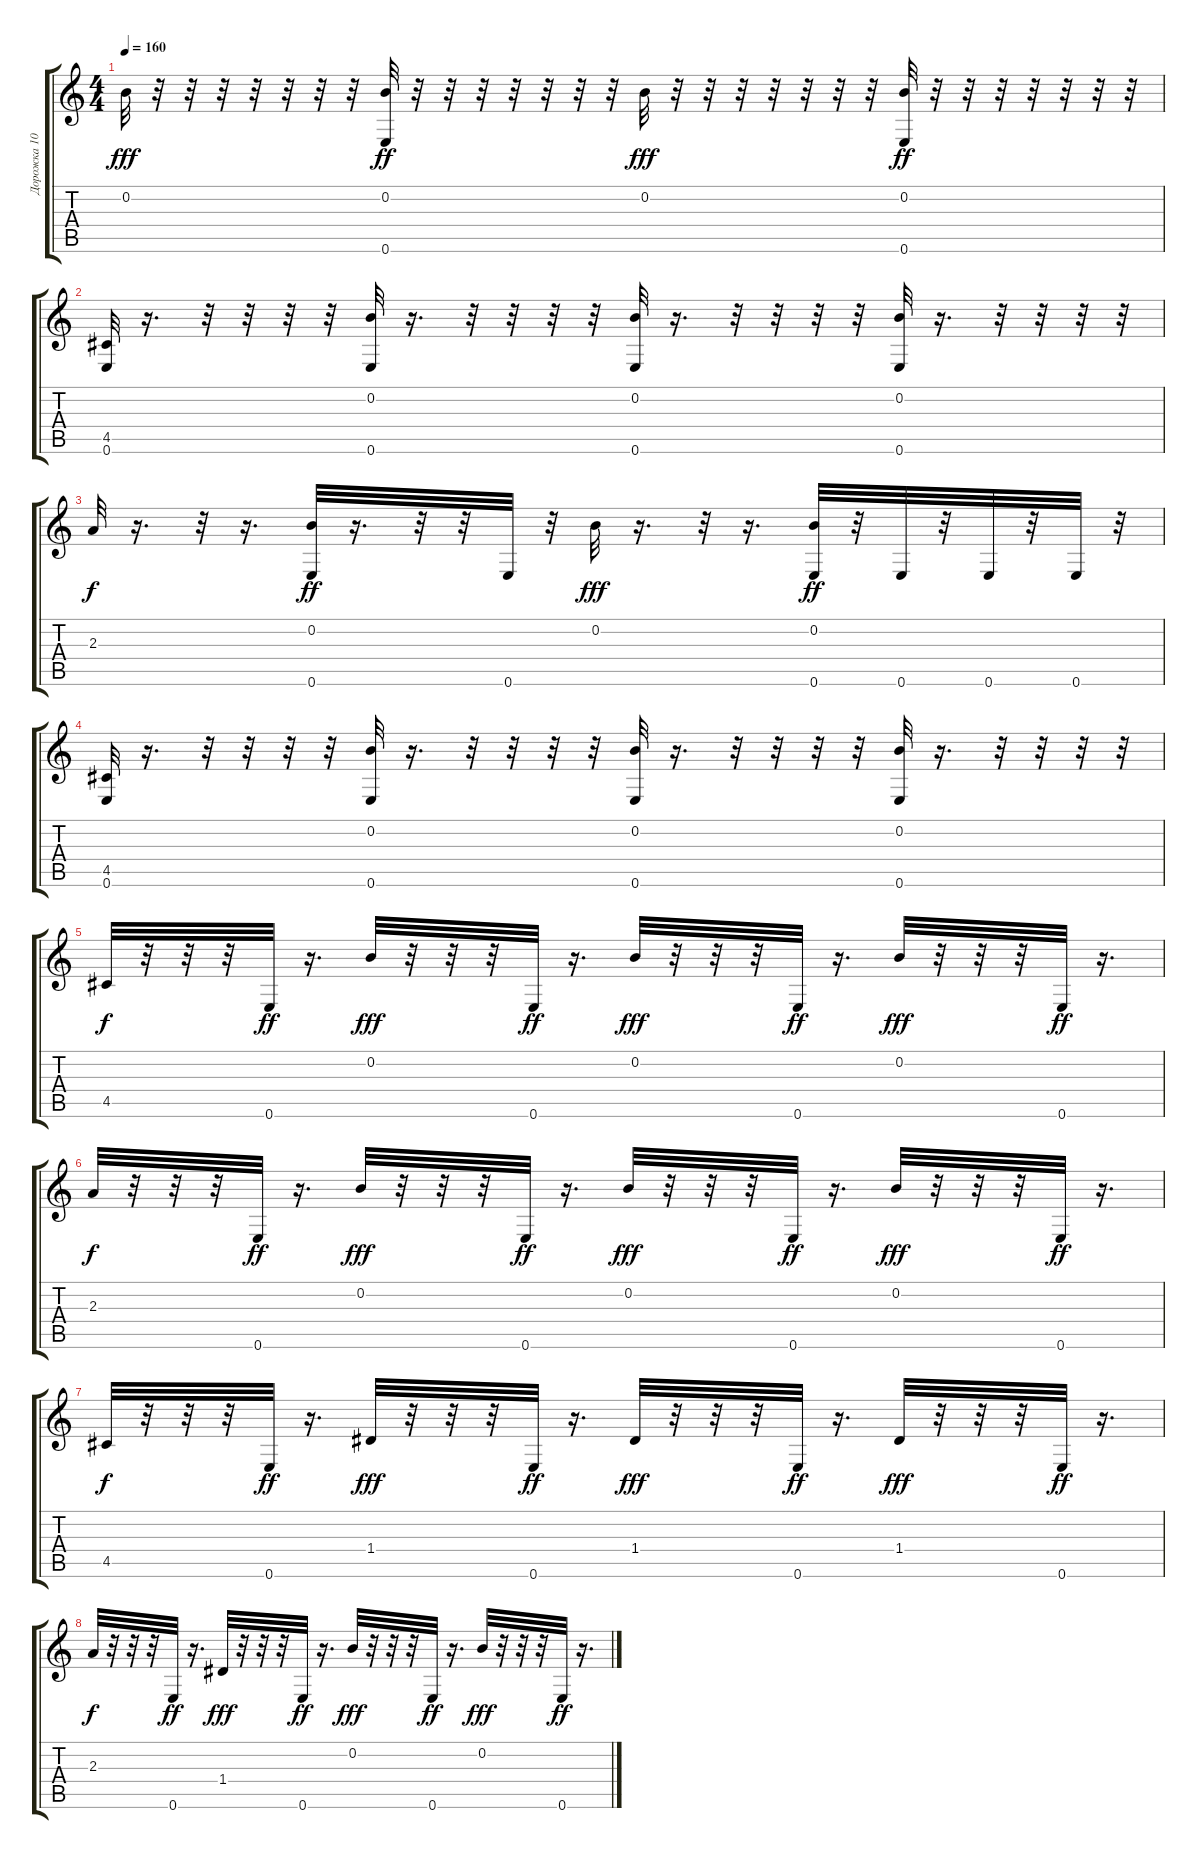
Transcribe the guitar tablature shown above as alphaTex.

\track ("Дорожка 10" "Дорожка 10") {instrument acousticguitarnylon}
\staff {score tabs}
\tuning (E4 B3 G3 D3 A2 E2) {hide}
\ts (4 4)
\tempo 160
\clef g2
\ks c
0.2.32{dy fff} r.32 r.32 r.32 r.32 r.32 r.32 r.32 (0.2 0.6).32{dy ff} r.32 r.32 r.32 r.32 r.32 r.32 r.32 0.2.32{dy fff} r.32 r.32 r.32 r.32 r.32 r.32 r.32 (0.2 0.6).32{dy ff} r.32 r.32 r.32 r.32 r.32 r.32 r.32 |
(4.5 0.6).32 r.16{d} r.32 r.32 r.32 r.32 (0.2 0.6).32 r.16{d} r.32 r.32 r.32 r.32 (0.2 0.6).32 r.16{d} r.32 r.32 r.32 r.32 (0.2 0.6).32 r.16{d} r.32 r.32 r.32 r.32 |
2.3.32{dy f} r.16{d} r.32 r.16{d} (0.2 0.6).32{dy ff} r.16{d} r.32 r.32 0.6.32 r.32 0.2.32{dy fff} r.16{d} r.32 r.16{d} (0.2 0.6).32{dy ff} r.32 0.6.32 r.32 0.6.32 r.32 0.6.32 r.32 |
(4.5 0.6).32 r.16{d} r.32 r.32 r.32 r.32 (0.2 0.6).32 r.16{d} r.32 r.32 r.32 r.32 (0.2 0.6).32 r.16{d} r.32 r.32 r.32 r.32 (0.2 0.6).32 r.16{d} r.32 r.32 r.32 r.32 |
4.5.32{dy f} r.32 r.32 r.32 0.6.32{dy ff} r.16{d} 0.2.32{dy fff} r.32 r.32 r.32 0.6.32{dy ff} r.16{d} 0.2.32{dy fff} r.32 r.32 r.32 0.6.32{dy ff} r.16{d} 0.2.32{dy fff} r.32 r.32 r.32 0.6.32{dy ff} r.16{d} |
2.3.32{dy f} r.32 r.32 r.32 0.6.32{dy ff} r.16{d} 0.2.32{dy fff} r.32 r.32 r.32 0.6.32{dy ff} r.16{d} 0.2.32{dy fff} r.32 r.32 r.32 0.6.32{dy ff} r.16{d} 0.2.32{dy fff} r.32 r.32 r.32 0.6.32{dy ff} r.16{d} |
4.5.32{dy f} r.32 r.32 r.32 0.6.32{dy ff} r.16{d} 1.4.32{dy fff} r.32 r.32 r.32 0.6.32{dy ff} r.16{d} 1.4.32{dy fff} r.32 r.32 r.32 0.6.32{dy ff} r.16{d} 1.4.32{dy fff} r.32 r.32 r.32 0.6.32{dy ff} r.16{d} |
2.3.32{dy f} r.32 r.32 r.32 0.6.32{dy ff} r.16{d} 1.4.32{dy fff} r.32 r.32 r.32 0.6.32{dy ff} r.16{d} 0.2.32{dy fff} r.32 r.32 r.32 0.6.32{dy ff} r.16{d} 0.2.32{dy fff} r.32 r.32 r.32 0.6.32{dy ff} r.16{d}
